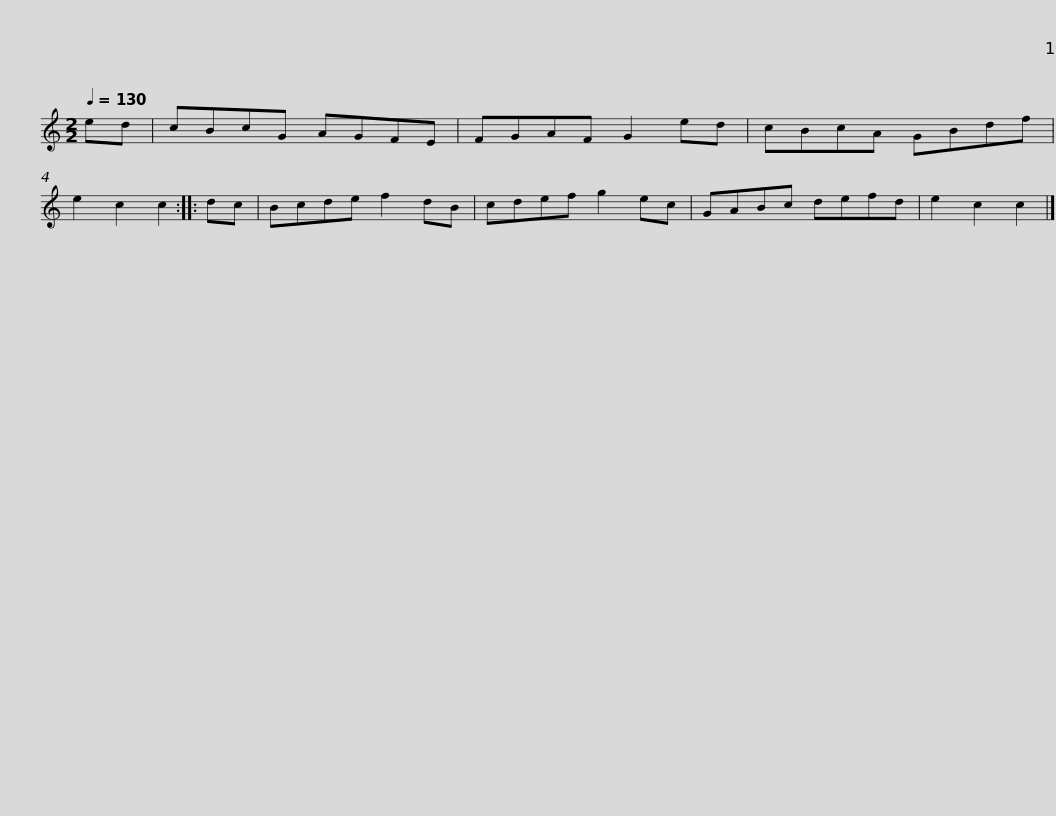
X:1
L:1/8
Q:1/4=130
M:2/2
I:linebreak $
K:C
V:1 treble
V:1
 ed | cBcG AGFE | FGAF G2 ed | cBcA GBdf | e2 c2 c2 :: %5
 dc | Bcde f2 dB | cdef g2 ec |$ GABc defd | e2 c2 c2 |] %10
